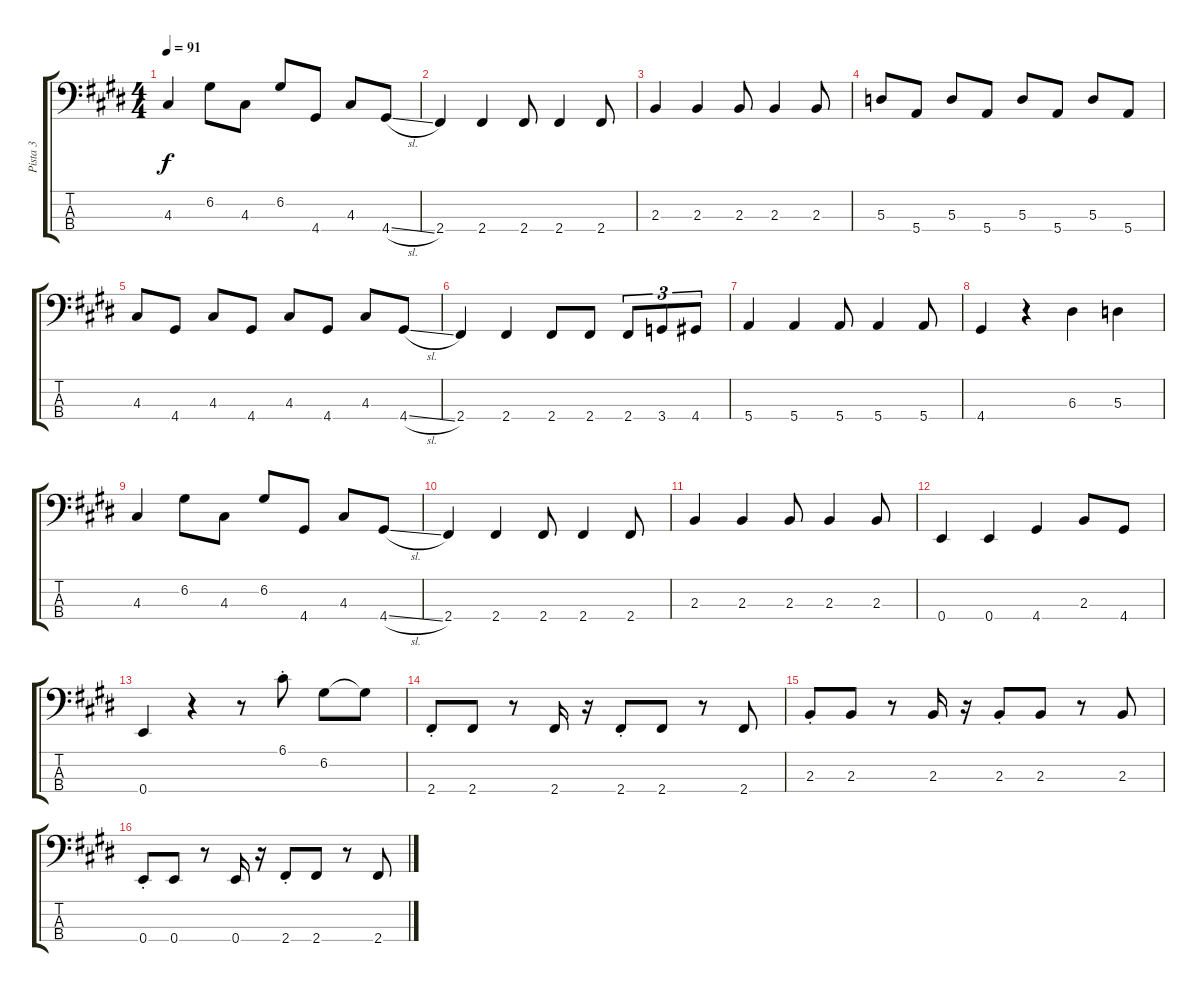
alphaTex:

\track ("Pista 3" "Pista 3") {instrument electricbassfinger}
\staff {score tabs}
\tuning (G2 D2 A1 E1) {hide}
\ts (4 4)
\tempo 91
\clef f4
\ks c#minor
4.3.4{dy f} 6.2.8 4.3.8 6.2.8 4.4.8 4.3.8 4.4{sl}.8 |
2.4.4 2.4.4 2.4.8 2.4.4 2.4.8 |
\ks e
2.3.4 2.3.4 2.3.8 2.3.4 2.3.8 |
\ks c#minor
5.3.8 5.4.8 5.3.8 5.4.8 5.3.8 5.4.8 5.3.8 5.4.8 |
4.3.8 4.4.8 4.3.8 4.4.8 4.3.8 4.4.8 4.3.8 4.4{sl}.8 |
2.4.4 2.4.4 2.4.8 2.4.8 2.4.8{tu (3 2)} 3.4.8{tu (3 2)} 4.4.8{tu (3 2)} |
5.4.4 5.4.4 5.4.8 5.4.4 5.4.8 |
\ks e
4.4.4 r.4 6.3.4 5.3.4 |
\ks c#minor
4.3.4 6.2.8 4.3.8 6.2.8 4.4.8 4.3.8 4.4{sl}.8 |
2.4.4 2.4.4 2.4.8 2.4.4 2.4.8 |
\ks e
2.3.4 2.3.4 2.3.8 2.3.4 2.3.8 |
\ks c#minor
0.4.4 0.4.4 4.4.4 2.3.8 4.4.8 |
\ks e
0.4.4 r.4 r.8 6.1{st}.8 6.2.8 6.2{t}.8 |
\ks c#minor
2.4{st}.8 2.4.8 r.8 2.4.16 r.16 2.4{st}.8 2.4.8 r.8 2.4.8 |
2.3{st}.8 2.3.8 r.8 2.3.16 r.16 2.3{st}.8 2.3.8 r.8 2.3.8 |
0.4{st}.8 0.4.8 r.8 0.4.16 r.16 2.4{st}.8 2.4.8 r.8 2.4.8
